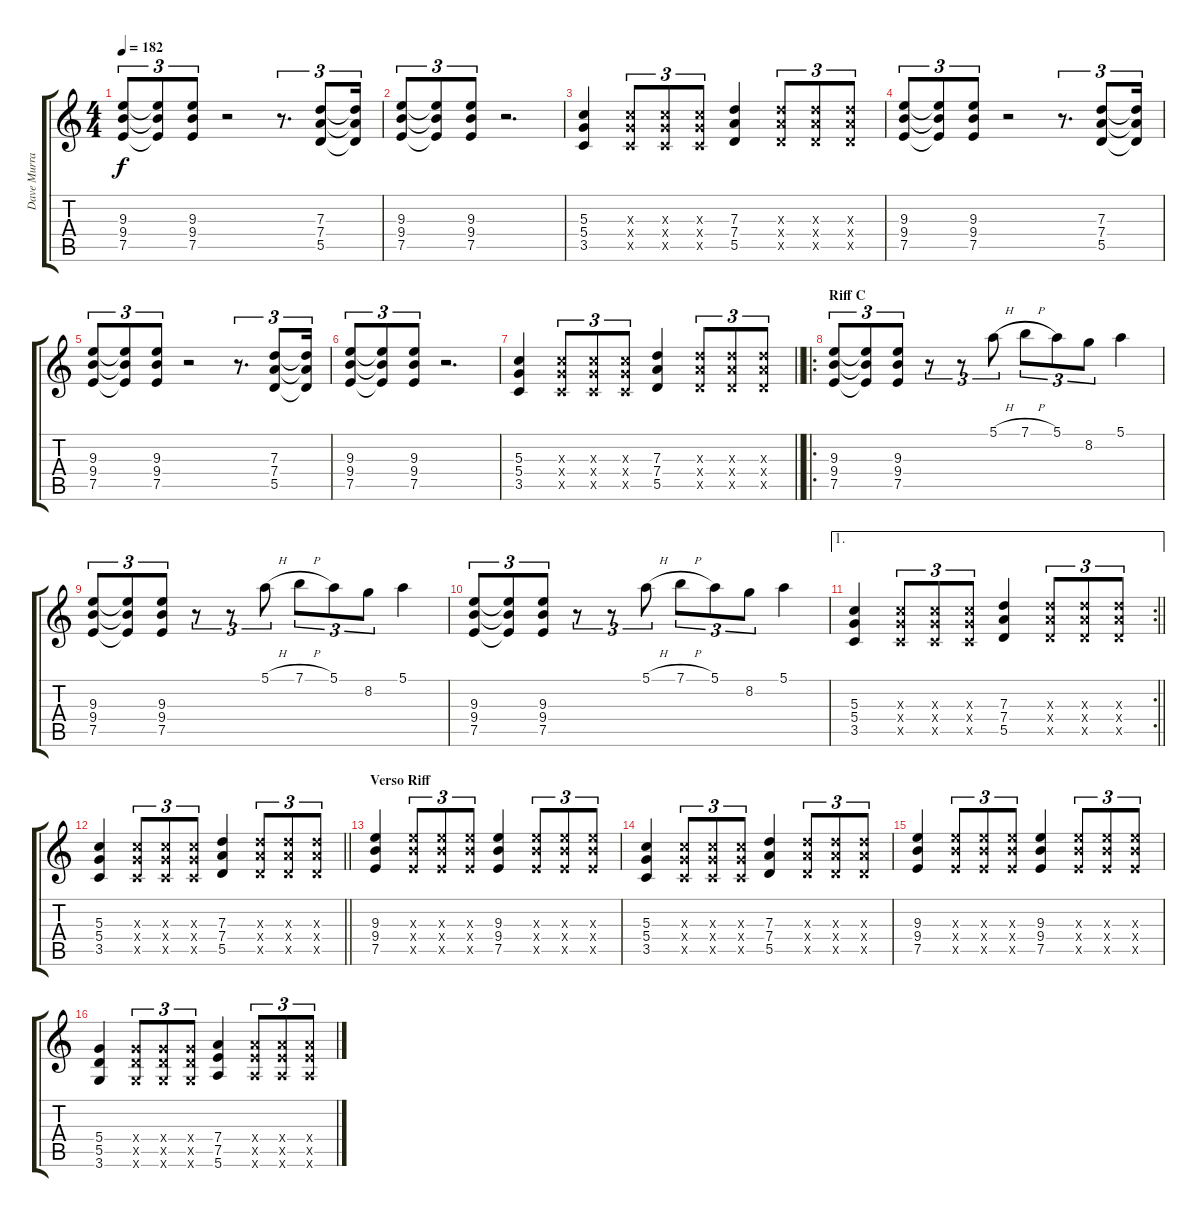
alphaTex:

\track ("Dave Murray" "Dave Murra") {instrument distortionguitar}
\staff {score tabs}
\tuning (E4 B3 G3 D3 A2 E2) {hide}
\ts (4 4)
\tempo 182
\clef g2
\ks c
(9.3 9.4 7.5).8{tu (3 2) dy f} (9.3{t} 9.4{t} 7.5{t}).8{tu (3 2)} (9.3 9.4 7.5).8{tu (3 2)} r.2 r.8{d tu (3 2)} (7.3 7.4 5.5).8{tu (3 2)} (7.3{t} 7.4{t} 5.5{t}).16{tu (3 2)} |
(9.3 9.4 7.5).8{tu (3 2)} (9.3{t} 9.4{t} 7.5{t}).8{tu (3 2)} (9.3 9.4 7.5).8{tu (3 2)} r.2{d} |
(5.3 5.4 3.5).4 (5.3{x} 5.4{x} 3.5{x}).8{tu (3 2)} (5.3{x} 5.4{x} 3.5{x}).8{tu (3 2)} (5.3{x} 5.4{x} 3.5{x}).8{tu (3 2)} (7.3 7.4 5.5).4 (7.3{x} 7.4{x} 5.5{x}).8{tu (3 2)} (7.3{x} 7.4{x} 5.5{x}).8{tu (3 2)} (7.3{x} 7.4{x} 5.5{x}).8{tu (3 2)} |
(9.3 9.4 7.5).8{tu (3 2)} (9.3{t} 9.4{t} 7.5{t}).8{tu (3 2)} (9.3 9.4 7.5).8{tu (3 2)} r.2 r.8{d tu (3 2)} (7.3 7.4 5.5).8{tu (3 2)} (7.3{t} 7.4{t} 5.5{t}).16{tu (3 2)} |
(9.3 9.4 7.5).8{tu (3 2)} (9.3{t} 9.4{t} 7.5{t}).8{tu (3 2)} (9.3 9.4 7.5).8{tu (3 2)} r.2 r.8{d tu (3 2)} (7.3 7.4 5.5).8{tu (3 2)} (7.3{t} 7.4{t} 5.5{t}).16{tu (3 2)} |
(9.3 9.4 7.5).8{tu (3 2)} (9.3{t} 9.4{t} 7.5{t}).8{tu (3 2)} (9.3 9.4 7.5).8{tu (3 2)} r.2{d} |
\barLineRight lightlight
(5.3 5.4 3.5).4 (5.3{x} 5.4{x} 3.5{x}).8{tu (3 2)} (5.3{x} 5.4{x} 3.5{x}).8{tu (3 2)} (5.3{x} 5.4{x} 3.5{x}).8{tu (3 2)} (7.3 7.4 5.5).4 (7.3{x} 7.4{x} 5.5{x}).8{tu (3 2)} (7.3{x} 7.4{x} 5.5{x}).8{tu (3 2)} (7.3{x} 7.4{x} 5.5{x}).8{tu (3 2)} |
\ro
\section ("" "Riff C")
(9.3 9.4 7.5).8{tu (3 2)} (9.3{t} 9.4{t} 7.5{t}).8{tu (3 2)} (9.3 9.4 7.5).8{tu (3 2)} r.8{tu (3 2)} r.8{tu (3 2)} 5.1{h}.8{tu (3 2)} 7.1{h}.8{tu (3 2)} 5.1.8{tu (3 2)} 8.2.8{tu (3 2)} 5.1.4 |
(9.3 9.4 7.5).8{tu (3 2)} (9.3{t} 9.4{t} 7.5{t}).8{tu (3 2)} (9.3 9.4 7.5).8{tu (3 2)} r.8{tu (3 2)} r.8{tu (3 2)} 5.1{h}.8{tu (3 2)} 7.1{h}.8{tu (3 2)} 5.1.8{tu (3 2)} 8.2.8{tu (3 2)} 5.1.4 |
(9.3 9.4 7.5).8{tu (3 2)} (9.3{t} 9.4{t} 7.5{t}).8{tu (3 2)} (9.3 9.4 7.5).8{tu (3 2)} r.8{tu (3 2)} r.8{tu (3 2)} 5.1{h}.8{tu (3 2)} 7.1{h}.8{tu (3 2)} 5.1.8{tu (3 2)} 8.2.8{tu (3 2)} 5.1.4 |
\ae 1
\rc 2
\barLineRight lightlight
(5.3 5.4 3.5).4 (5.3{x} 5.4{x} 3.5{x}).8{tu (3 2)} (5.3{x} 5.4{x} 3.5{x}).8{tu (3 2)} (5.3{x} 5.4{x} 3.5{x}).8{tu (3 2)} (7.3 7.4 5.5).4 (7.3{x} 7.4{x} 5.5{x}).8{tu (3 2)} (7.3{x} 7.4{x} 5.5{x}).8{tu (3 2)} (7.3{x} 7.4{x} 5.5{x}).8{tu (3 2)} |
\barLineRight lightlight
(5.3 5.4 3.5).4 (5.3{x} 5.4{x} 3.5{x}).8{tu (3 2)} (5.3{x} 5.4{x} 3.5{x}).8{tu (3 2)} (5.3{x} 5.4{x} 3.5{x}).8{tu (3 2)} (7.3 7.4 5.5).4 (7.3{x} 7.4{x} 5.5{x}).8{tu (3 2)} (7.3{x} 7.4{x} 5.5{x}).8{tu (3 2)} (7.3{x} 7.4{x} 5.5{x}).8{tu (3 2)} |
\section ("" "Verso Riff")
(9.3 9.4 7.5).4 (9.3{x} 9.4{x} 7.5{x}).8{tu (3 2)} (9.3{x} 9.4{x} 7.5{x}).8{tu (3 2)} (9.3{x} 9.4{x} 7.5{x}).8{tu (3 2)} (9.3 9.4 7.5).4 (9.3{x} 9.4{x} 7.5{x}).8{tu (3 2)} (9.3{x} 9.4{x} 7.5{x}).8{tu (3 2)} (9.3{x} 9.4{x} 7.5{x}).8{tu (3 2)} |
(5.3 5.4 3.5).4 (5.3{x} 5.4{x} 3.5{x}).8{tu (3 2)} (5.3{x} 5.4{x} 3.5{x}).8{tu (3 2)} (5.3{x} 5.4{x} 3.5{x}).8{tu (3 2)} (7.3 7.4 5.5).4 (7.3{x} 7.4{x} 5.5{x}).8{tu (3 2)} (7.3{x} 7.4{x} 5.5{x}).8{tu (3 2)} (7.3{x} 7.4{x} 5.5{x}).8{tu (3 2)} |
(9.3 9.4 7.5).4 (9.3{x} 9.4{x} 7.5{x}).8{tu (3 2)} (9.3{x} 9.4{x} 7.5{x}).8{tu (3 2)} (9.3{x} 9.4{x} 7.5{x}).8{tu (3 2)} (9.3 9.4 7.5).4 (9.3{x} 9.4{x} 7.5{x}).8{tu (3 2)} (9.3{x} 9.4{x} 7.5{x}).8{tu (3 2)} (9.3{x} 9.4{x} 7.5{x}).8{tu (3 2)} |
(5.4 5.5 3.6).4 (5.4{x} 5.5{x} 3.6{x}).8{tu (3 2)} (5.4{x} 5.5{x} 3.6{x}).8{tu (3 2)} (5.4{x} 5.5{x} 3.6{x}).8{tu (3 2)} (7.4 7.5 5.6).4 (7.4{x} 7.5{x} 5.6{x}).8{tu (3 2)} (7.4{x} 7.5{x} 5.6{x}).8{tu (3 2)} (7.4{x} 7.5{x} 5.6{x}).8{tu (3 2)}
